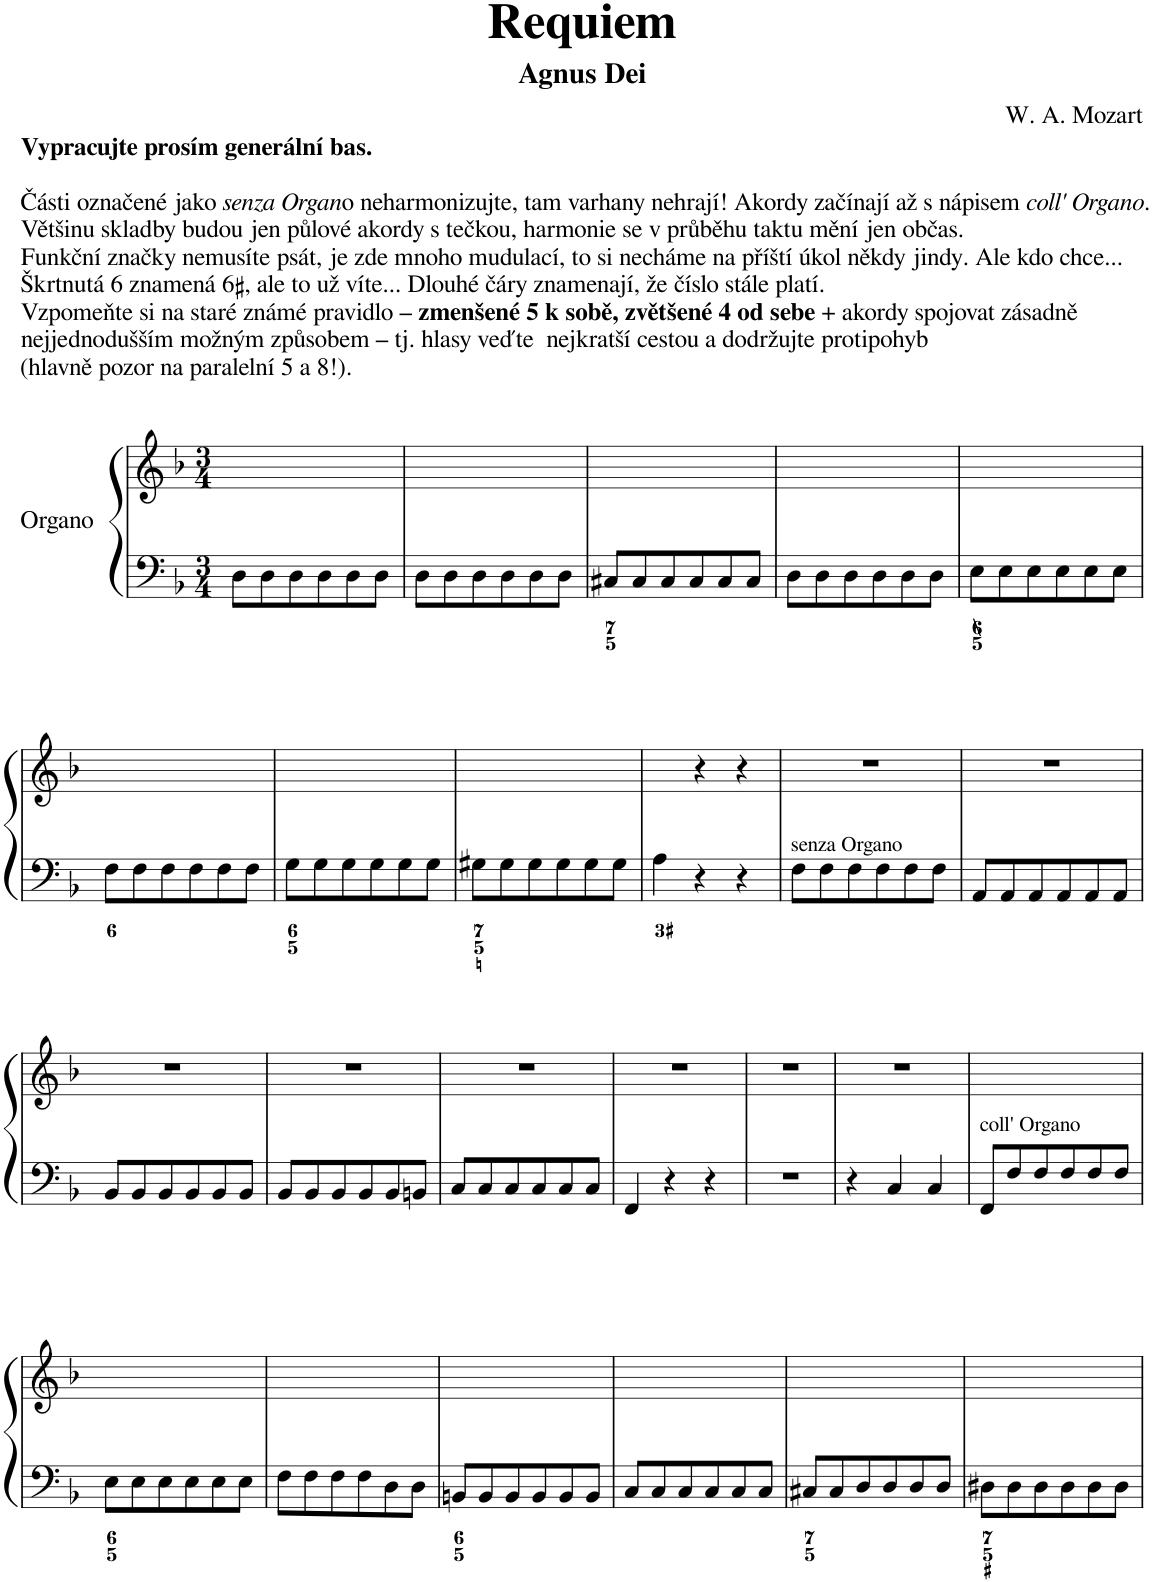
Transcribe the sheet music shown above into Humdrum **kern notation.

**kern	**kern
*part1	*part1
*staff2	*staff1
*I"Organo	*
*clefF4	*clefG2
*k[b-]	*k[b-]
*M3/4	*M3/4
=1	=1
8D\L	2.ryy
8D\	.
8D\	.
8D\	.
8D\	.
8D\J	.
=2	=2
8D\L	2.ryy
8D\	.
8D\	.
8D\	.
8D\	.
8D\J	.
=3	=3
8C#X/L	2.ryy
8C#/	.
8C#/	.
8C#/	.
8C#/	.
8C#/J	.
=4	=4
8D\L	2.ryy
8D\	.
8D\	.
8D\	.
8D\	.
8D\J	.
=5	=5
8E\L	2.ryy
8E\	.
8E\	.
8E\	.
8E\	.
8E\J	.
!!LO:LB:g=z
=6	=6
8F\L	2.ryy
8F\	.
8F\	.
8F\	.
8F\	.
8F\J	.
=7	=7
8G\L	2.ryy
8G\	.
8G\	.
8G\	.
8G\	.
8G\J	.
=8	=8
8G#X\L	2.ryy
8G#\	.
8G#\	.
8G#\	.
8G#\	.
8G#\J	.
=9	=9
4A\	4ryy
4r	4r
4r	4r
=10	=10
!LO:TX:a:t=senza Organo	!
8F\L	2.r
8F\	.
8F\	.
8F\	.
8F\	.
8F\J	.
=11	=11
8AA/L	2.r
8AA/	.
8AA/	.
8AA/	.
8AA/	.
8AA/J	.
!!LO:LB:g=z
=12	=12
8BB-/L	2.r
8BB-/	.
8BB-/	.
8BB-/	.
8BB-/	.
8BB-/J	.
=13	=13
8BB-/L	2.r
8BB-/	.
8BB-/	.
8BB-/	.
8BB-/	.
8BBn/J	.
=14	=14
8C/L	2.r
8C/	.
8C/	.
8C/	.
8C/	.
8C/J	.
=15	=15
4FF/	2.r
4r	.
4r	.
=16	=16
2.r	2.r
=17	=17
4r	2.r
4C/	.
4C/	.
=18	=18
!LO:TX:a:t=coll' Organo	!
8FF/L	2.ryy
8F/	.
8F/	.
8F/	.
8F/	.
8F/J	.
!!LO:LB:g=z
=19	=19
8E\L	2.ryy
8E\	.
8E\	.
8E\	.
8E\	.
8E\J	.
=20	=20
8F\L	2.ryy
8F\	.
8F\	.
8F\	.
8D\	.
8D\J	.
=21	=21
8BBn/L	2.ryy
8BB/	.
8BB/	.
8BB/	.
8BB/	.
8BB/J	.
=22	=22
8C/L	2.ryy
8C/	.
8C/	.
8C/	.
8C/	.
8C/J	.
=23	=23
8C#X/L	2.ryy
8C#/	.
8D/	.
8D/	.
8D/	.
8D/J	.
=24	=24
8D#X\L	2.ryy
8D#\	.
8D#\	.
8D#\	.
8D#\	.
8D#\J	.
=	=
*-	*-
